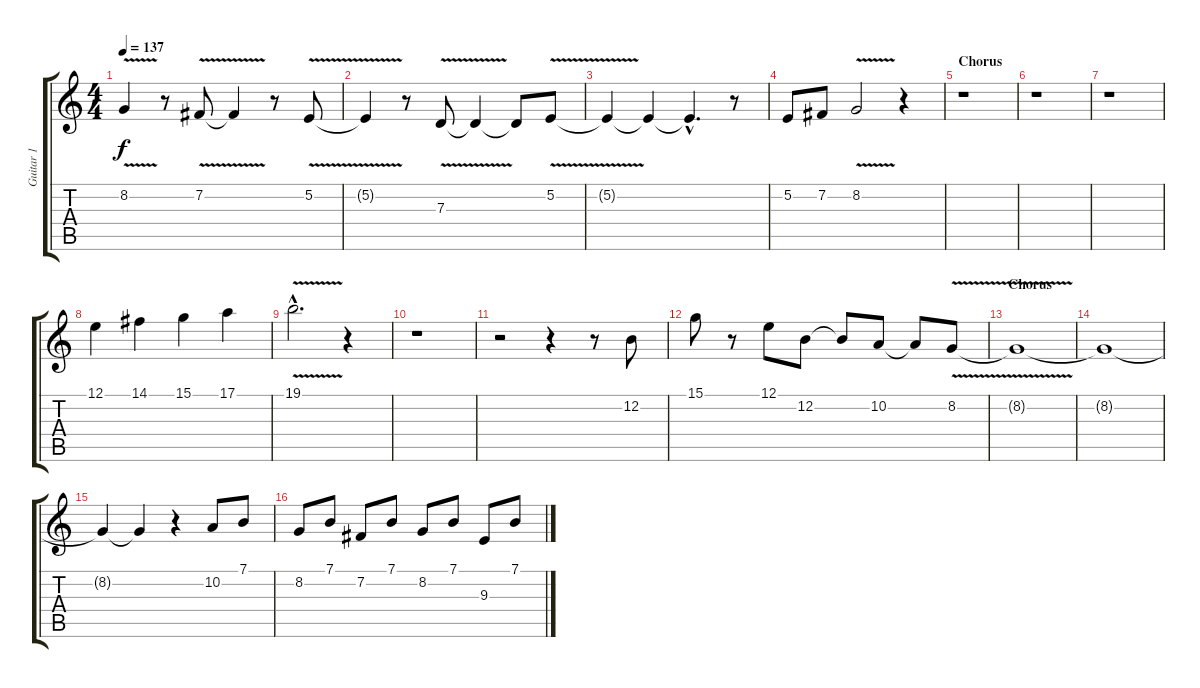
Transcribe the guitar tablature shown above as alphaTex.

\track ("Guitar 1" "Guitar 1") {instrument violin}
\staff {score tabs}
\tuning (E4 B3 G3 D3 A2 E2) {hide}
\ts (4 4)
\tempo 137
\clef g2
\ks c
8.2{v}.4{dy f} r.8 7.2{v}.8 7.2{t}.4 r.8 5.2{v}.8 |
5.2{t}.4 r.8 7.3{v}.8 7.3{t}.4 7.3{t}.8 5.2{v}.8 |
5.2{t}.4 5.2{t}.4 5.2{hac t}.4{d} r.8 |
5.2.8 7.2.8 8.2{v}.2 r.4 |
\section ("" "Chorus")
r.1 |
r.1 |
r.1 |
12.1.4 14.1.4 15.1.4 17.1.4 |
19.1{v hac}.2{d} r.4 |
r.1 |
r.2 r.4 r.8 12.2.8 |
15.1.8 r.8 12.1.8 12.2.8 12.2{t}.8 10.2.8 10.2{t}.8 8.2{v}.8 |
\section ("" "Chorus")
8.2{t}.1 |
8.2{t}.1 |
8.2{t}.4 8.2{t}.4 r.4 10.2.8 7.1.8 |
8.2.8 7.1.8 7.2.8 7.1.8 8.2.8 7.1.8 9.3.8 7.1.8
